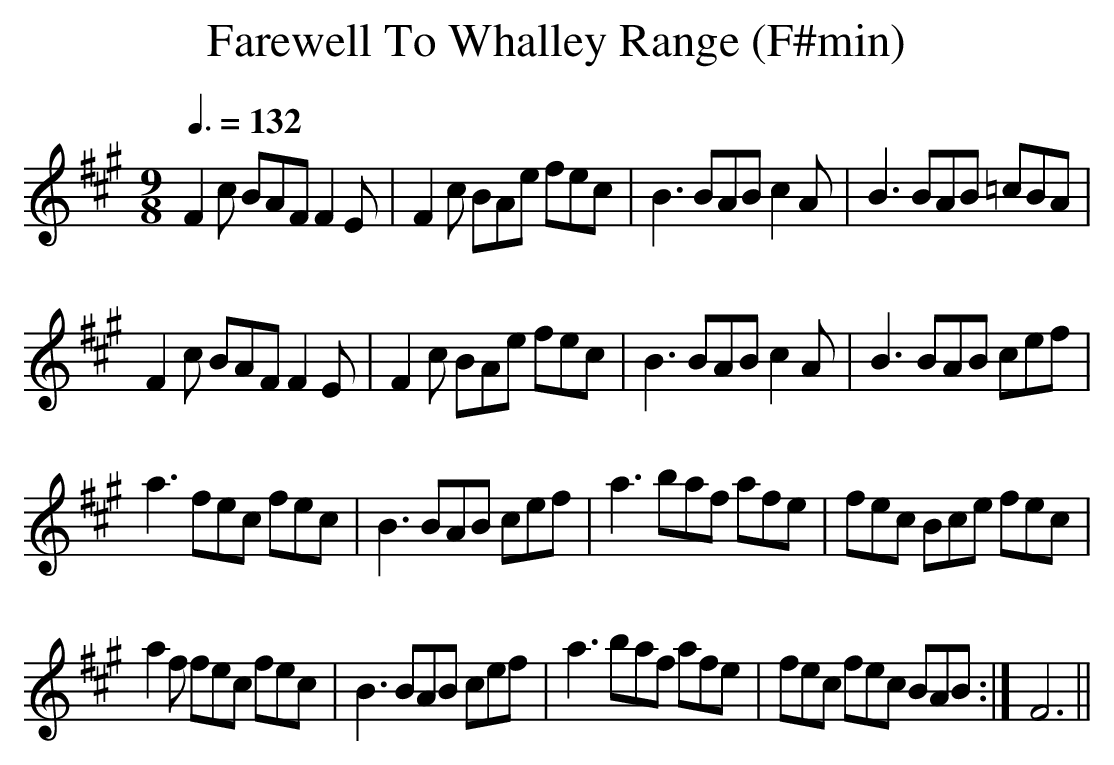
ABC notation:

X:1
T:Farewell To Whalley Range (F#min)
Q:3/8=132
M:9/8
L:1/8
K:F#min
F2c BAF F2E|F2c BAe fec|B3 BAB c2A|B3 BAB =cBA|
F2c BAF F2E|F2c BAe fec|B3 BAB c2A|B3 BAB cef|
a3 fec fec|B3 BAB cef|a3 baf afe|fec Bce fec|
a2f fec fec|B3 BAB cef|a3 baf afe|fec fec BAB:|F6||
